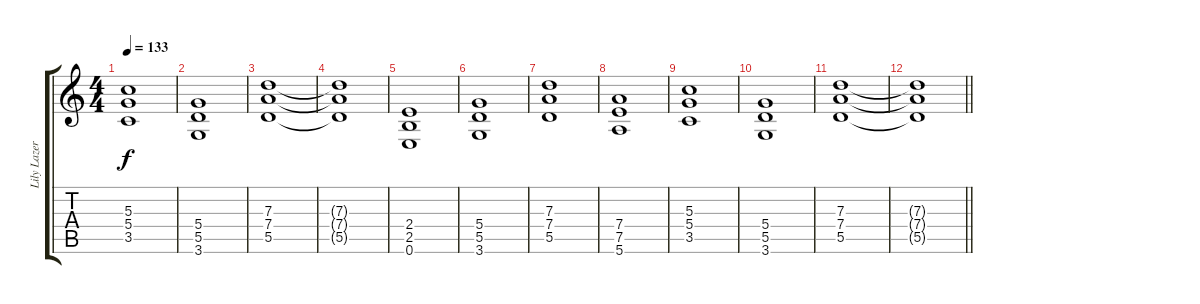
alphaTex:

\track ("Lily Lazer (Guitar)" "Lily Lazer") {instrument distortionguitar}
\staff {score tabs}
\tuning (E4 B3 G3 D3 A2 E2) {hide}
\ts (4 4)
\tempo 133
\clef g2
\ks c
(5.3 5.4 3.5).1{dy f} |
(5.4 5.5 3.6).1 |
(7.3 7.4 5.5).1 |
(7.3{t} 7.4{t} 5.5{t}).1 |
(2.4 2.5 0.6).1 |
(5.4 5.5 3.6).1 |
(7.3 7.4 5.5).1 |
(7.4 7.5 5.6).1 |
(5.3 5.4 3.5).1 |
(5.4 5.5 3.6).1 |
(7.3 7.4 5.5).1 |
\barLineRight lightlight
(7.3{t} 7.4{t} 5.5{t}).1
